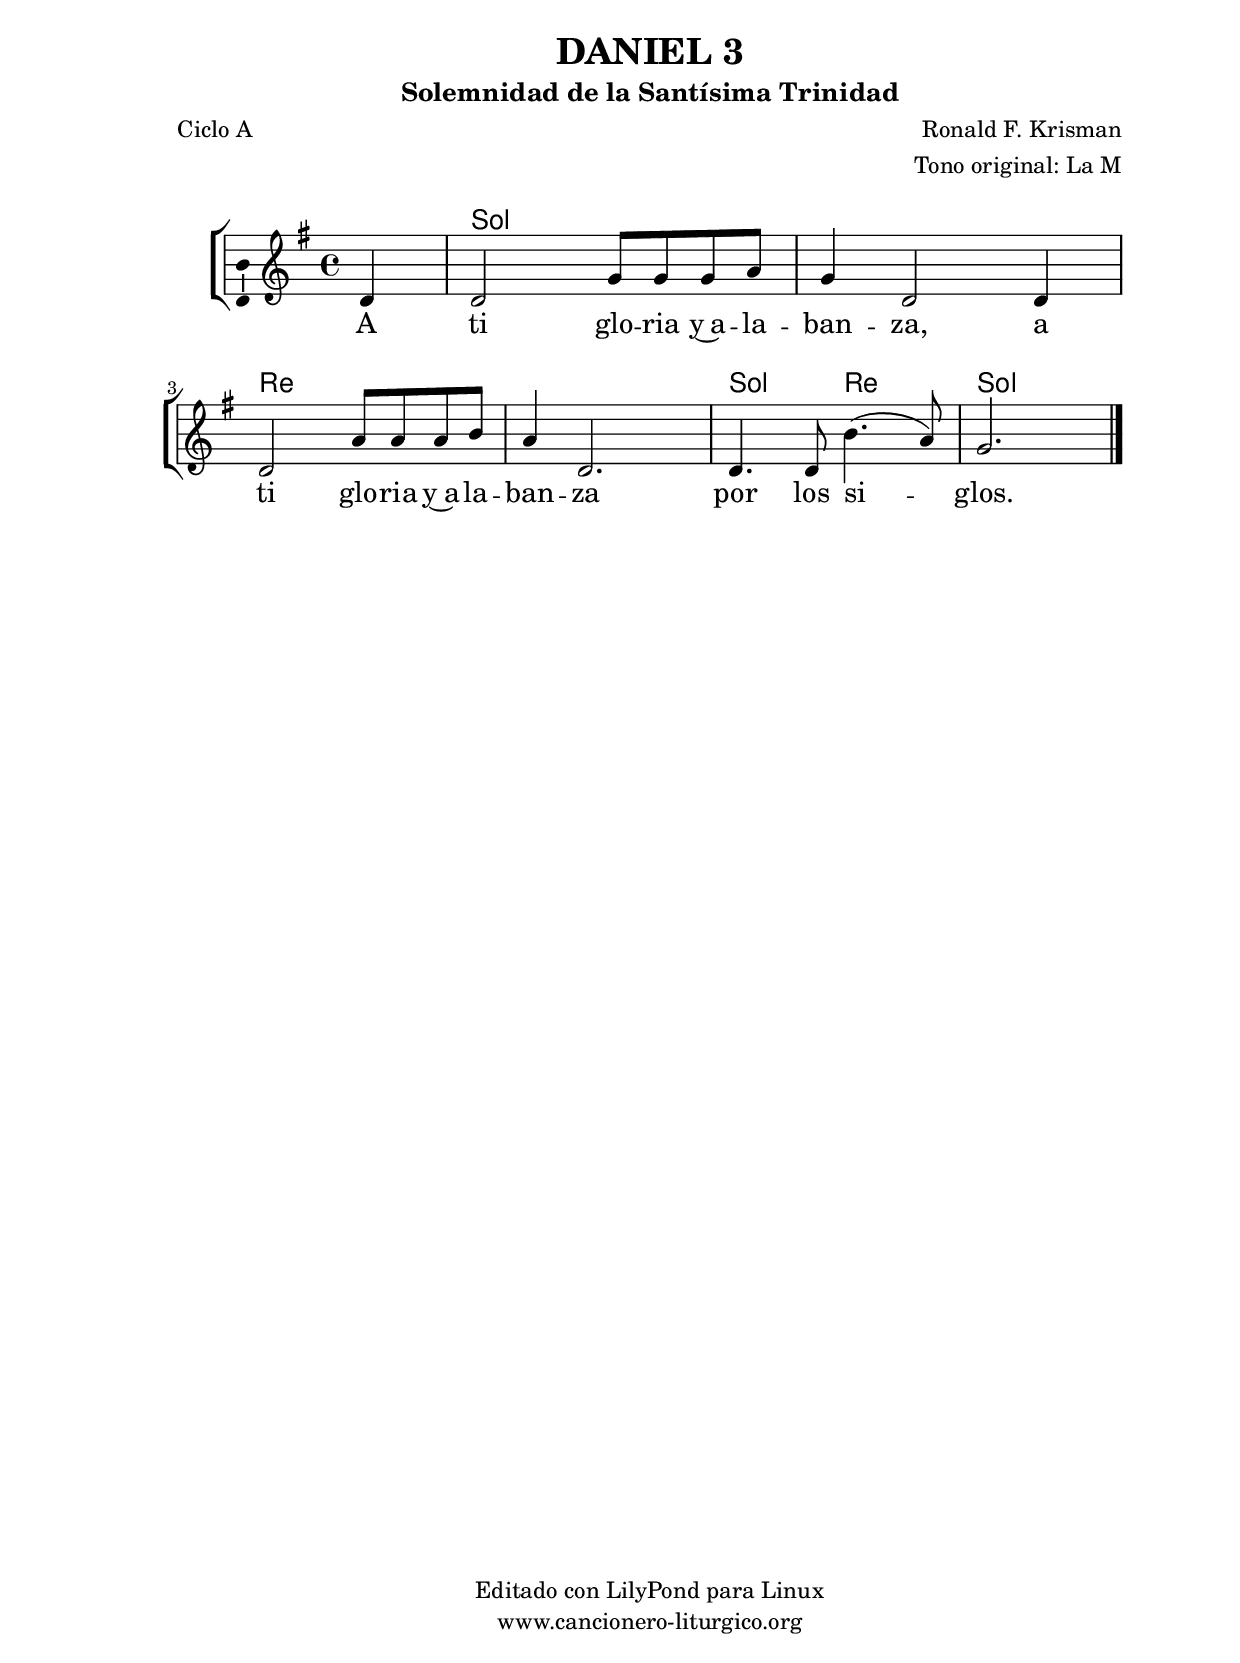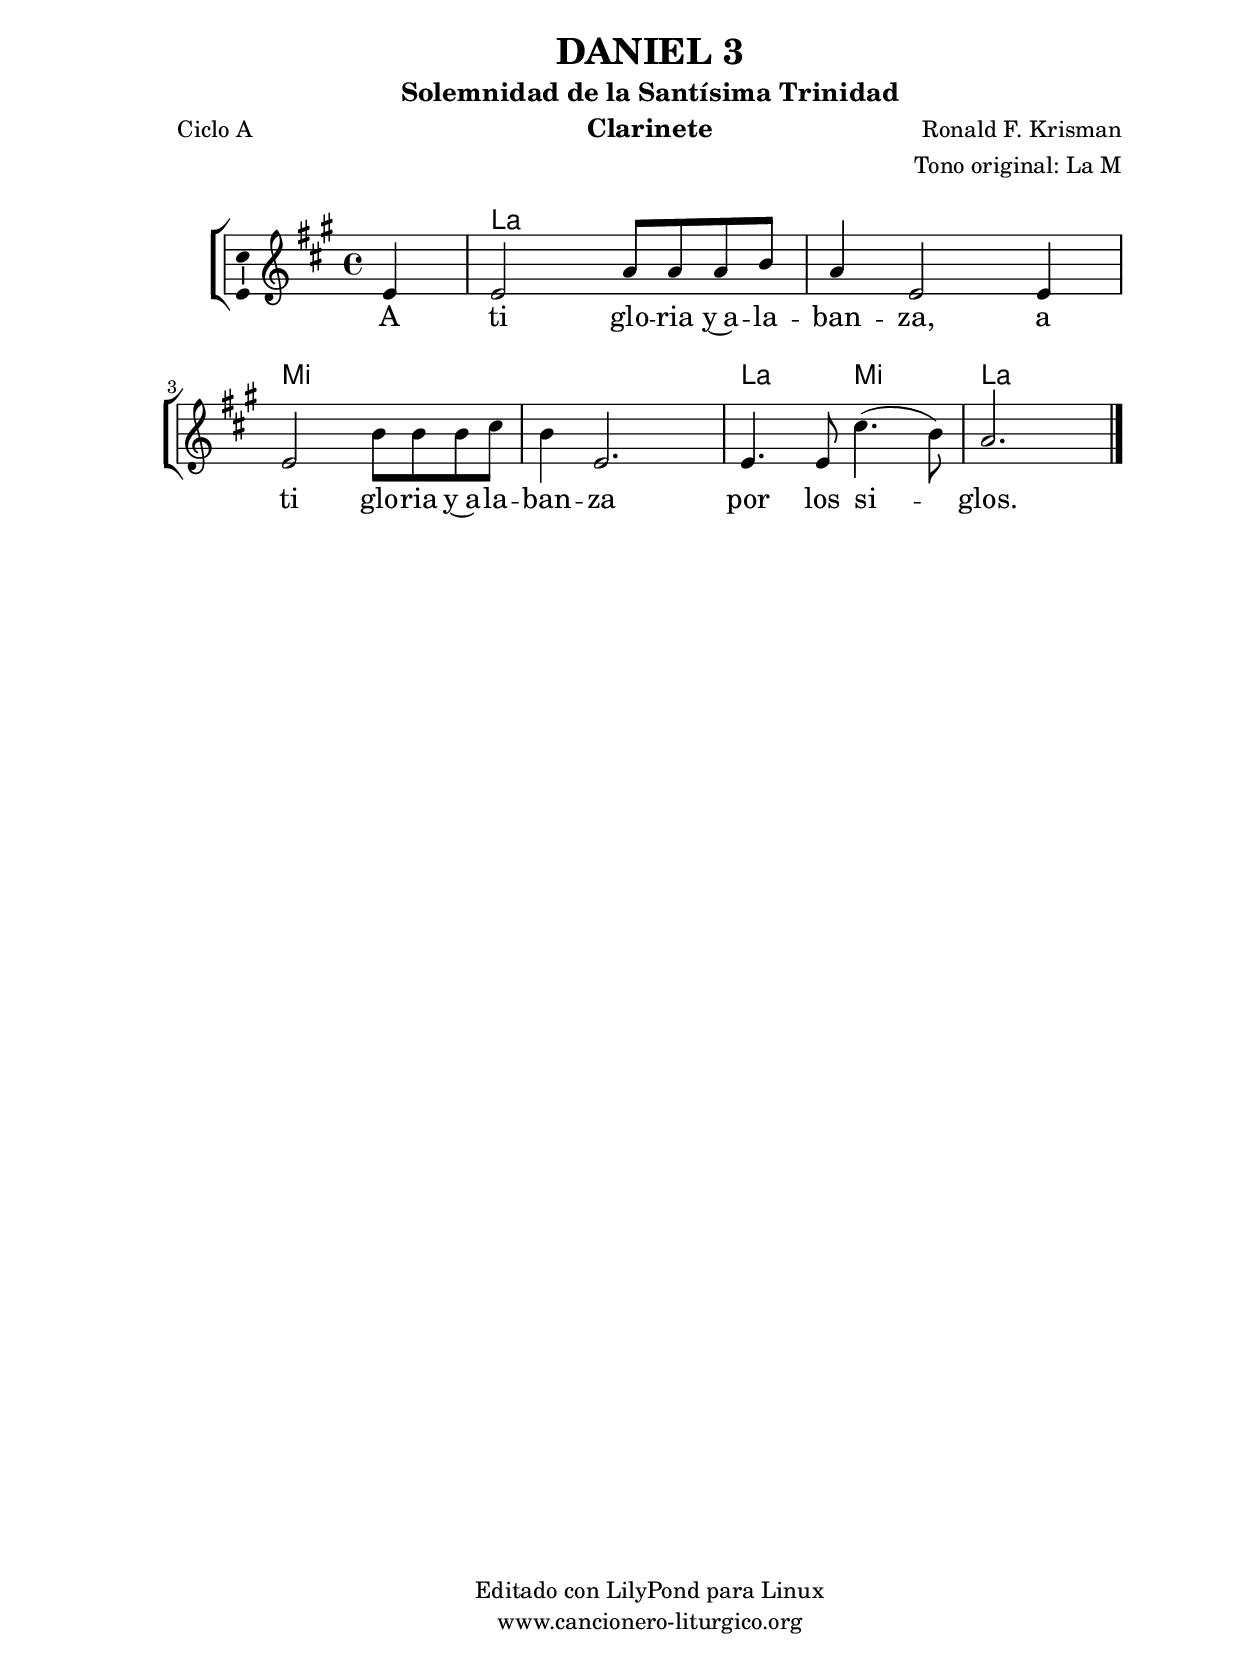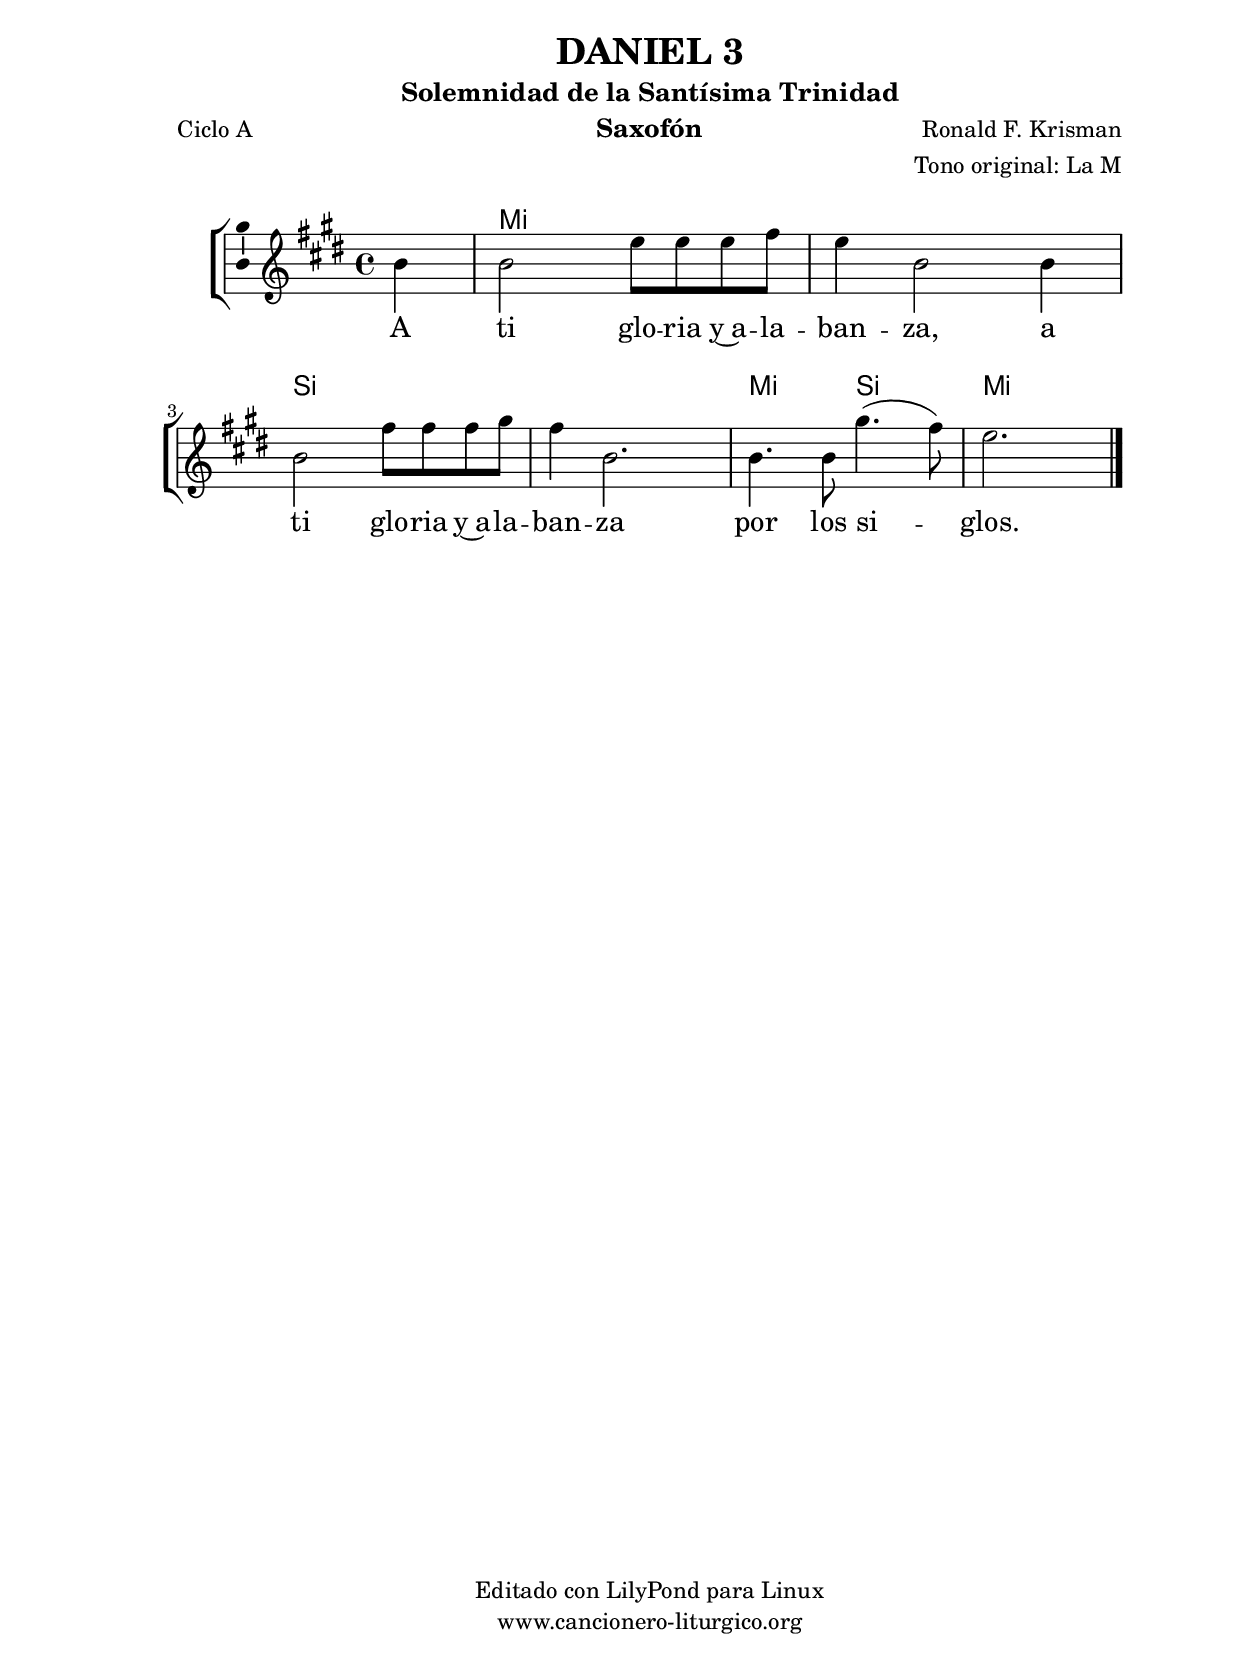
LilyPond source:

%
%para convertir .midi en .wav:
%timidity filename.midi -Ow -o finename.wav
%
%
%Para convertir de .wav a .mp3:
%lame -h -m j filename.wav
%
%
%para escuchar el midi:
%timidity nombrefichero.midi
%


%versión de lilypond para la que se ha escrito esta partitura:
\version "2.16.0"

	%Tamaño papel
	#(set-default-paper-size "a4")
	%Tamaño partitura
	#(set-global-staff-size 20)
	%No responde al pulsar sobre una nota
	#(ly:set-option 'point-and-click #f)

%parámetros del encabezamiento:
\header {
	title = "DANIEL 3"
	subtitle = "Solemnidad de la Santísima Trinidad"
	composer = "Ronald F. Krisman"
	poet = "Ciclo A"
	meter = ""
	arranger = "Tono original: La M"
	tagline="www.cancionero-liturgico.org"
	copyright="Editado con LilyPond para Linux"
	}

%parámetros asociados al papel:
\paper  {
	oddHeaderMarkup = \markup {\fill-line { \on-the-fly #not-first-page \fromproperty #'header:title \on-the-fly #not-first-page \fromproperty #'header:composer }}
	evenHeaderMarkup = \markup {\fill-line { \fromproperty #'header:composer \fromproperty #'header:title }}
	#(set-paper-size "a4")
	print-page-number = ##f
	first-page-number = 1
	print-first-page-number = ##f
%	head-separation = 3.0 \cm
	top-margin = 2.0 \cm
	bottom-margin = 0.5\cm
%%%	bottom-margin = -1.0\cm
	left-margin = 3.0 \cm
	line-width = 16.0 \cm 
	indent = 8\mm
	interscoreline = 2.\mm
	between-system-space = 15\mm
%	para que las partituras no llenen la hoja:
	ragged-bottom = ##t
%	idem para la última hoja:
	ragged-last-bottom = ##f
%	para que las partituras llenen el ancho del papel:
	ragged-last = ##f
	after-title-space = 2.5 \cm
%page-count=1
%system-count=1

	%Flexible Vertical Spacing
%	markup-markup-spacing =
%	#'((basic-distance . 15) (minimum-distance . 15) (padding . 3))
	markup-system-spacing =
	#'((basic-distance . 15) (minimum-distance . 15) (padding . 3))
	system-system-spacing =
	#'((basic-distance . 15) (minimum-distance . 15) (padding . 3))
	score-system-spacing =
	#'((basic-distance . 15) (minimum-distance . 15) (padding . 5))
%	top-system-spacing = % header
%	#'((basic-distance . 8) (minimum-distance . 0) (padding . 3))
%	top-markup-spacing =
%	#'((basic-distance . 20) (minimum-distance . 20) (padding . 3))
	last-bottom-spacing = % footer
	#'((basic-distance . 5) (minimum-distance . 5) (padding . 3))
%	score-markup-spacing =
%	#'((basic-distance . 16) (minimum-distance . 13) (padding . 3))

	}


%parámetros que afectan a toda la partitura:
global =  {
	%clave de sol (G):
	\clef G
	%armadura:
	\transpose a g
	\key a \major
	\tempo 4=100
	\set Score.tempoHideNote = ##t
	}


acordes = {
	\italianChords
	\chordmode {
	\transpose a g
{

s4
a2 a a a e e e e a e a2 a4 %s4

	}
	}
}


melodia = 
	\transpose a g
{
	\relative c'{

\time 4/4

\partial4
e4
e2 a8 a a b
a4 e2 e4
\break
e2 b'8 b b cis
b4 e,2.
e4. e8 cis'4. (b8)
a2. %s4

	\bar "|."
	}
	}


texto = \lyricmode {
A ti glo -- ria y~a -- la -- ban -- za,
a ti glo -- ria y~a -- la -- ban -- za
por los si -- glos.
	}


acordesStaff = \context ChordNames = acordesStaff <<
	\set chordChanges = ##t
	\acordes
	>>


vozStaff = \context Voice = vozStaff
\with {\consists "Ambitus_engraver"}
<<
%	\set Staff.instrumentName = ""
%	\set Staff.shortInstrumentName = ""
%	\set Staff.midiInstrument = #"clarinet"
%	\set Staff.midiInstrument = #"cello"
%	\set Staff.midiInstrument = #"flute"
	\set Staff.midiInstrument = #"electric guitar (jazz)"
%	\set Staff.midiInstrument = #"english horn"
%	\set Staff.midiInstrument = #"violin"
%	\set Staff.midiInstrument = #"glockenspiel"
	\set Staff.midiMinimumVolume = #0.7
	\set Staff.midiMaximumVolume = #0.9
	\global
	\melodia
	>>


textoStaff = \context Lyrics = textoStaff <<
	\lyricsto vozStaff \texto
	>>

\book {
	\score {
		\context ChoirStaff {
			\override StaffGroup.SystemStartBracket #'collapse-height = #1
			\override Score.SystemStartBar #'collapse-height = #1
			<<
			\acordesStaff
			\vozStaff
			\textoStaff
			>>
			}
		\layout {
	    		\context {
				\Lyrics
				\override LyricText #'font-size = #2
				}
	   		 \context {
				\Score
				%fontSize = #3
				\override StaffSymbol #'staff-space = #(magstep +3)
				%\override Beam #'thickness = #0.55
				%\override SpacingSpanner #'spacing-increment = #1.0
				%\override Slur #'height-limit = #1.5
				}
			}
		}
	\score {
		\unfoldRepeats
		\context ChoirStaff {
			<<
			\acordesStaff
			\vozStaff
			>>
			}
		\midi {
	  		\context {
	  			\Score
				tempoWholesPerMinute = #(ly:make-moment 70 4)
				}
			}
		}
	}

%Partitura para clarinete
#(define output-suffix "C")
\book {
	\header{
		instrument = "Clarinete"
		}
	\score {
		\context ChoirStaff {
			\override StaffGroup.SystemStartBracket #'collapse-height = #1
			\override Score.SystemStartBar #'collapse-height = #1
\transpose c d
			<<
			\acordesStaff
			\vozStaff
			\textoStaff
			>>
			}
		\layout {
	    		\context {
				\Lyrics
				\override LyricText #'font-size = #2
				}
	   		 \context {
				\Score
				%fontSize = #3
				\override StaffSymbol #'staff-space = #(magstep +3)
				%\override Beam #'thickness = #0.55
				%\override SpacingSpanner #'spacing-increment = #1.0
				%\override Slur #'height-limit = #1.5
				}
			}
		}
	}

%Partitura para saxofón
#(define output-suffix "S")
\book {
	\header{
		instrument = "Saxofón"
		}
	\score {
		\context ChoirStaff {
			\override StaffGroup.SystemStartBracket #'collapse-height = #1
			\override Score.SystemStartBar #'collapse-height = #1
\transpose c a
			<<
			\acordesStaff
			\vozStaff
			\textoStaff
			>>
			}
		\layout {
	    		\context {
				\Lyrics
				\override LyricText #'font-size = #2
				}
	   		 \context {
				\Score
				%fontSize = #3
				\override StaffSymbol #'staff-space = #(magstep +3)
				%\override Beam #'thickness = #0.55
				%\override SpacingSpanner #'spacing-increment = #1.0
				%\override Slur #'height-limit = #1.5
				}
			}
		}
	}

